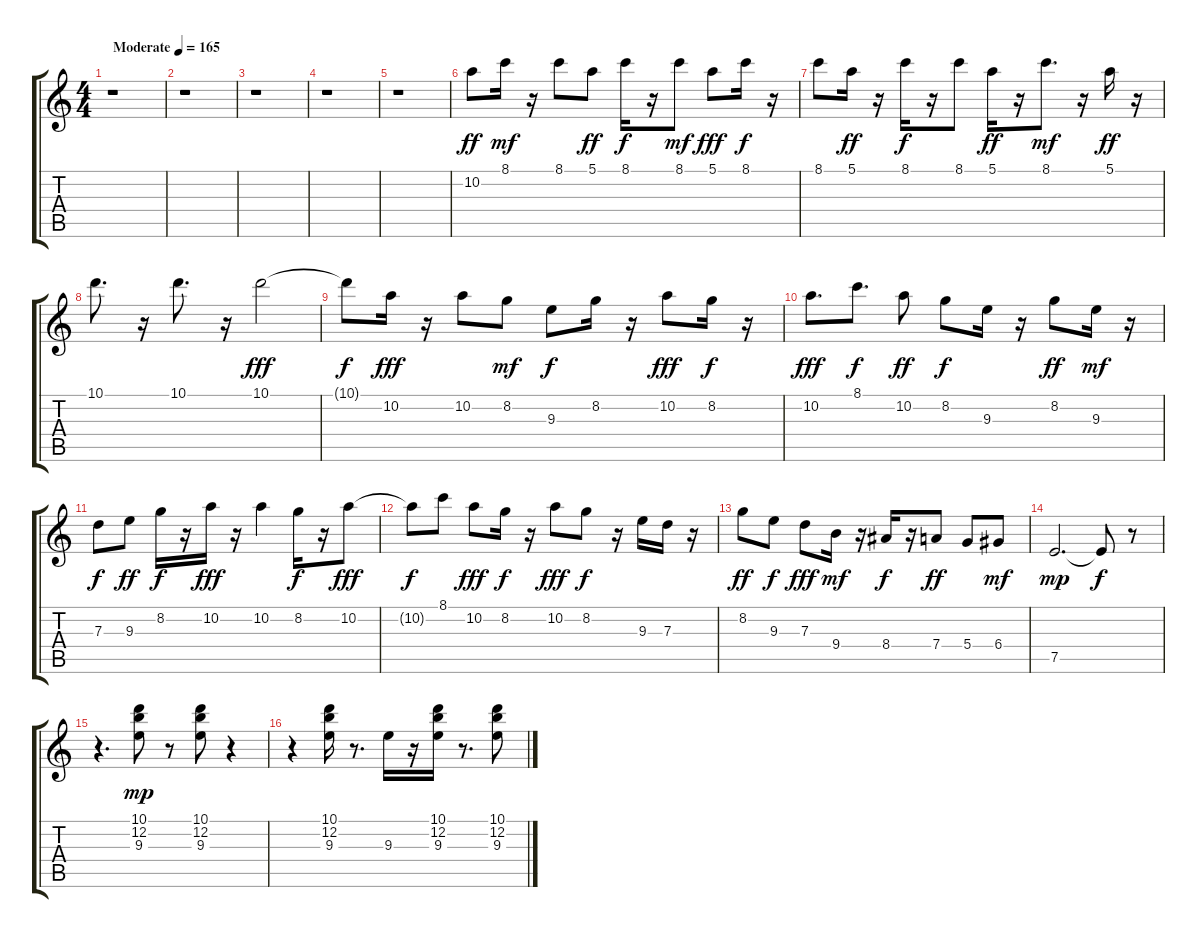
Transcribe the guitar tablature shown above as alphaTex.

\track "" {instrument electricguitarjazz}
\staff {score tabs}
\tuning (E4 B3 G3 D3 A2 E2) {hide}
\ts (4 4)
\tempo (165 "Moderate")
\clef g2
\ks c
r.1{dy ff instrument electricguitarjazz} |
r.1 |
r.1 |
r.1 |
r.1 |
10.2.8 8.1.16{dy mf} r.16 8.1.8 5.1.8{dy ff} 8.1.16{dy f} r.16 8.1.8{dy mf} 5.1.8{dy fff} 8.1.16{dy f} r.16 |
8.1.8 5.1.16{dy ff} r.16 8.1.16{dy f} r.16 8.1.8 5.1.16{dy ff} r.16 8.1.8{d dy mf} r.16 5.1.16{dy ff} r.16 |
10.1.8{d} r.16 10.1.8{d} r.16 10.1.2{dy fff} |
10.1{t}.8{dy f} 10.2.16{dy fff} r.16 10.2.8 8.2.8{dy mf} 9.3.8{dy f} 8.2.16 r.16 10.2.8{dy fff} 8.2.16{dy f} r.16 |
10.2.8{d dy fff} 8.1.8{d dy f} 10.2.8{dy ff} 8.2.8{dy f} 9.3.16 r.16 8.2.8{dy ff} 9.3.16{dy mf} r.16 |
7.3.8{dy f} 9.3.8{dy ff} 8.2.16{dy f} r.16 10.2.16{dy fff} r.16 10.2.4 8.2.16{dy f} r.16 10.2.8{dy fff} |
10.2{t}.8{dy f} 8.1.8 10.2.8{dy fff} 8.2.16{dy f} r.16 10.2.8{dy fff} 8.2.8{dy f} r.16 9.3.16 7.3.16 r.16 |
8.2.8{dy ff} 9.3.8{dy f} 7.3.8{dy fff} 9.4.16{dy mf} r.16 8.4.16{dy f} r.16 7.4.8{dy ff} 5.4.8 6.4.8{dy mf} |
7.5.2{d dy mp} 7.5{t}.8{dy f} r.8 |
r.4{d} (10.1 12.2 9.3).8{dy mp} r.8 (10.1 12.2 9.3).8 r.4 |
r.4 (10.1 12.2 9.3).16 r.8{d} 9.3.16 r.16 (10.1 12.2 9.3).16 r.8{d} (10.1 12.2 9.3).8
